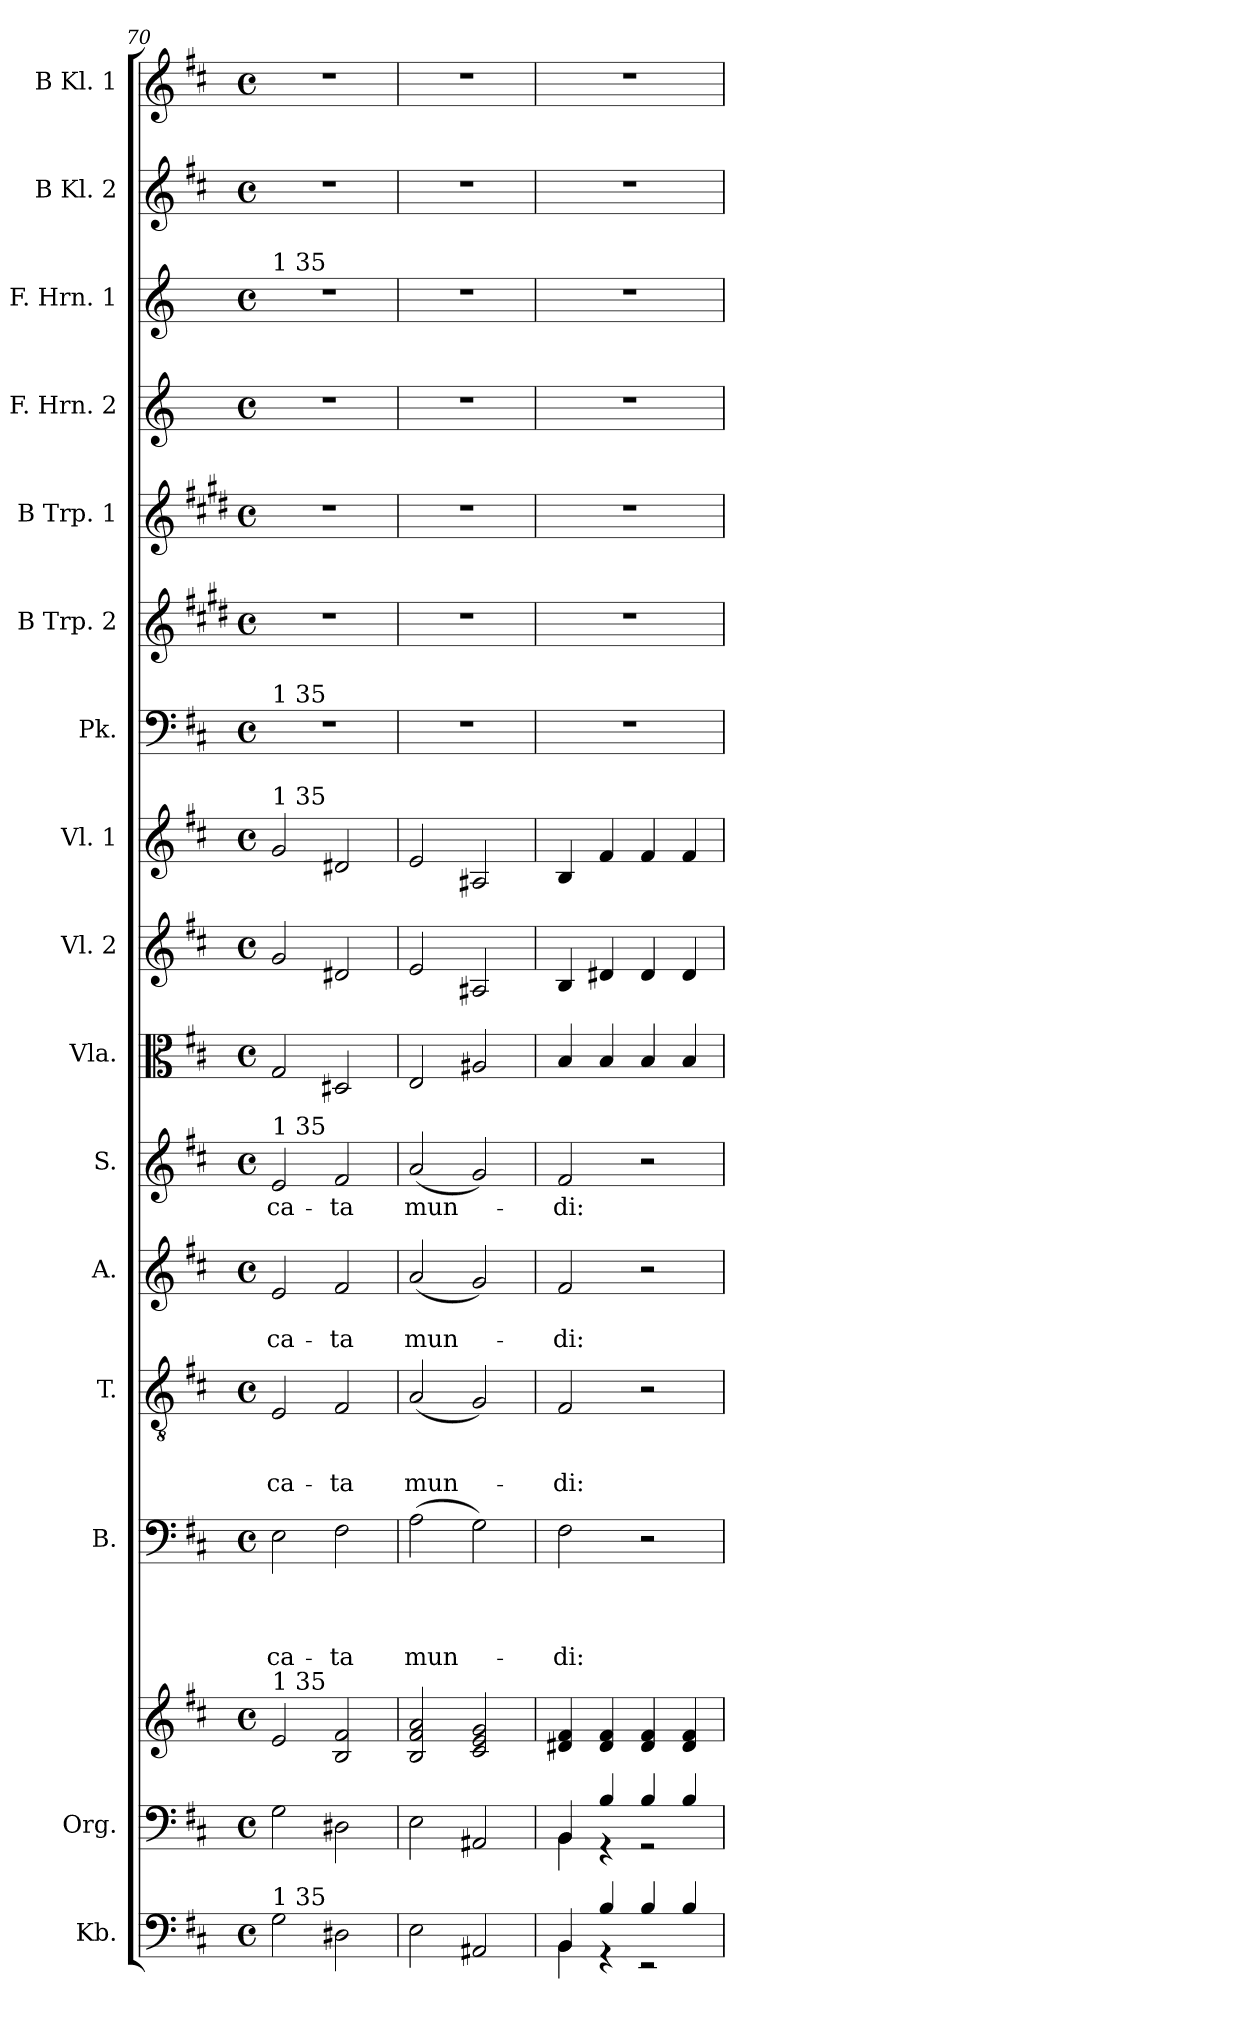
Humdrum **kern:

**kern	**kern	**kern	**kern	**text	**text	**text	**text	**kern	**text	**text	**text	**kern	**text	**text	**kern	**text	**kern	**kern	**kern	**kern	**kern	**kern	**kern	**kern	**kern	**kern
*part16	*part15	*part15	*part14	*part14	*part14	*part14	*part14	*part13	*part13	*part13	*part13	*part12	*part12	*part12	*part11	*part11	*part10	*part9	*part8	*part7	*part6	*part5	*part4	*part3	*part2	*part1
*staff17	*staff16	*staff15	*staff14	*staff14	*staff14	*staff14	*staff14	*staff13	*staff13	*staff13	*staff13	*staff12	*staff12	*staff12	*staff11	*staff11	*staff10	*staff9	*staff8	*staff7	*staff6	*staff5	*staff4	*staff3	*staff2	*staff1
*I"Kb.	*I"Org.	*	*I"B.	*	*	*	*	*I"T.	*	*	*	*I"A.	*	*	*I"S.	*	*I"Vla.	*I"Vl. 2	*I"Vl. 1	*I"Pk.	*I"B Trp. 2	*I"B Trp. 1	*I"F. Hrn. 2	*I"F. Hrn. 1	*I"B Kl. 2	*I"B Kl. 1
*I'Kb.	*	*	*I'B.	*	*	*	*	*I'T.	*	*	*	*I'A.	*	*	*I'S.	*	*I'Vla.	*I'Vl. 2	*I'Vl. 1	*I'Pk.	*I'B Trp. 2	*I'B Trp. 1	*I'F. Hrn. 2	*I'F. Hrn. 1	*I'B Kl. 2	*I'B Kl. 1
!!LO:PB:g=z
*clefF4	*clefF4	*clefG2	*clefF4	*	*	*	*	*clefGv2	*	*	*	*clefG2	*	*	*clefG2	*	*clefC3	*clefG2	*clefG2	*clefF4	*clefG2	*clefG2	*clefG2	*clefG2	*clefG2	*clefG2
*	*	*	*	*	*	*	*	*	*	*	*	*	*	*	*	*	*	*	*	*	*ITrd1c2	*ITrd1c2	*ITrd-1c-2	*ITrd-1c-2	*	*
*k[f#c#]	*k[f#c#]	*k[f#c#]	*k[f#c#]	*	*	*	*	*k[f#c#]	*	*	*	*k[f#c#]	*	*	*k[f#c#]	*	*k[f#c#]	*k[f#c#]	*k[f#c#]	*k[f#c#]	*k[f#c#]	*k[f#c#]	*k[f#c#]	*k[f#c#]	*k[f#c#]	*k[f#c#]
*D:	*D:	*D:	*D:	*	*	*	*	*D:	*	*	*	*D:	*	*	*D:	*	*D:	*D:	*D:	*D:	*D:	*D:	*D:	*D:	*D:	*D:
*M4/4	*M4/4	*M4/4	*M4/4	*	*	*	*	*M4/4	*	*	*	*M4/4	*	*	*M4/4	*	*M4/4	*M4/4	*M4/4	*M4/4	*M4/4	*M4/4	*M4/4	*M4/4	*M4/4	*M4/4
*met(c)	*met(c)	*met(c)	*met(c)	*	*	*	*	*met(c)	*	*	*	*met(c)	*	*	*met(c)	*	*met(c)	*met(c)	*met(c)	*met(c)	*met(c)	*met(c)	*met(c)	*met(c)	*met(c)	*met(c)
=70	=70	=70	=70	=70	=70	=70	=70	=70	=70	=70	=70	=70	=70	=70	=70	=70	=70	=70	=70	=70	=70	=70	=70	=70	=70	=70
!	!	!	!	!	!	!	!	!	!	!	!	!	!	!	!	!	!	!	!	!	!	!	!	!LO:TX:a:t=1 35	!	!
!	!	!	!	!	!	!	!	!	!	!	!	!	!	!	!	!	!	!	!	!LO:TX:a:t=1 35	!	!	!	!	!	!
!	!	!	!	!	!	!	!	!	!	!	!	!	!	!	!	!	!	!	!LO:TX:a:t=1 35	!	!	!	!	!	!	!
!	!	!	!	!	!	!	!	!	!	!	!	!	!	!	!LO:TX:a:t=1 35	!	!	!	!	!	!	!	!	!	!	!
!	!	!LO:TX:a:t=1 35	!	!	!	!	!	!	!	!	!	!	!	!	!	!	!	!	!	!	!	!	!	!	!	!
!LO:TX:a:t=1 35	!	!	!	!	!	!	!	!	!	!	!	!	!	!	!	!	!	!	!	!	!	!	!	!	!	!
!	!	!	!	!	!	!	!LO:LY:b	!	!	!	!LO:LY:b	!	!	!LO:LY:b	!	!LO:LY:b	!	!	!	!	!	!	!	!	!	!
2G\	2G\	2e/	2E\	.	.	.	-ca-	2E/	.	.	-ca-	2e/	.	-ca-	2e/	-ca-	2G/	2g/	2g/	1r	1r	1r	1r	1r	1r	1r
!	!	!	!	!	!	!	!LO:LY:b	!	!	!	!LO:LY:b	!	!	!LO:LY:b	!	!LO:LY:b	!	!	!	!	!	!	!	!	!	!
2D#X\	2D#X\	2B/ 2f#/	2F#\	.	.	.	-ta	2F#/	.	.	-ta	2f#/	.	-ta	2f#/	-ta	2D#X/	2d#X/	2d#X/	.	.	.	.	.	.	.
=71	=71	=71	=71	=71	=71	=71	=71	=71	=71	=71	=71	=71	=71	=71	=71	=71	=71	=71	=71	=71	=71	=71	=71	=71	=71	=71
!	!	!	!	!	!	!	!LO:LY:b	!	!	!	!LO:LY:b	!	!	!LO:LY:b	!	!LO:LY:b	!	!	!	!	!	!	!	!	!	!
2E\	2E\	2B/ 2f#/ 2a/	(>2A\	.	.	.	mun-	(<2A/	.	.	mun-	(<2a/	.	mun-	(<2a/	mun-	2E/	2e/	2e/	1r	1r	1r	1r	1r	1r	1r
2AA#X/	2AA#X/	2c#/ 2e/ 2g/	2G\)	.	.	.	.	2G/)	.	.	.	2g/)	.	.	2g/)	.	2A#X/	2A#X/	2A#X/	.	.	.	.	.	.	.
=72	=72	=72	=72	=72	=72	=72	=72	=72	=72	=72	=72	=72	=72	=72	=72	=72	=72	=72	=72	=72	=72	=72	=72	=72	=72	=72
*^	*^	*	*	*	*	*	*	*	*	*	*	*	*	*	*	*	*	*	*	*	*	*	*	*	*	*
!	!	!	!	!	!	!	!	!	!LO:LY:b	!	!	!	!LO:LY:b	!	!	!LO:LY:b	!	!LO:LY:b	!	!	!	!	!	!	!	!	!	!
4BB/	4BB\	4BB/	4BB\	4d#X/ 4f#/	2F#\	.	.	.	-di:	2F#/	.	.	-di:	2f#/	.	-di:	2f#/	-di:	4B/	4B/	4B/	1r	1r	1r	1r	1r	1r	1r
4B/	4rFF	4B/	4rFF	4d#/ 4f#/	.	.	.	.	.	.	.	.	.	.	.	.	.	.	4B/	4d#X/	4f#/	.	.	.	.	.	.	.
4B/	2rEE	4B/	2r	4d#/ 4f#/	2r	.	.	.	.	2r	.	.	.	2r	.	.	2r	.	4B/	4d#/	4f#/	.	.	.	.	.	.	.
4B/	.	4B/	.	4d#/ 4f#/	.	.	.	.	.	.	.	.	.	.	.	.	.	.	4B/	4d#/	4f#/	.	.	.	.	.	.	.
*v	*v	*	*	*	*	*	*	*	*	*	*	*	*	*	*	*	*	*	*	*	*	*	*	*	*	*	*	*
*	*v	*v	*	*	*	*	*	*	*	*	*	*	*	*	*	*	*	*	*	*	*	*	*	*	*	*	*
=	=	=	=	=	=	=	=	=	=	=	=	=	=	=	=	=	=	=	=	=	=	=	=	=	=	=
*-	*-	*-	*-	*-	*-	*-	*-	*-	*-	*-	*-	*-	*-	*-	*-	*-	*-	*-	*-	*-	*-	*-	*-	*-	*-	*-
